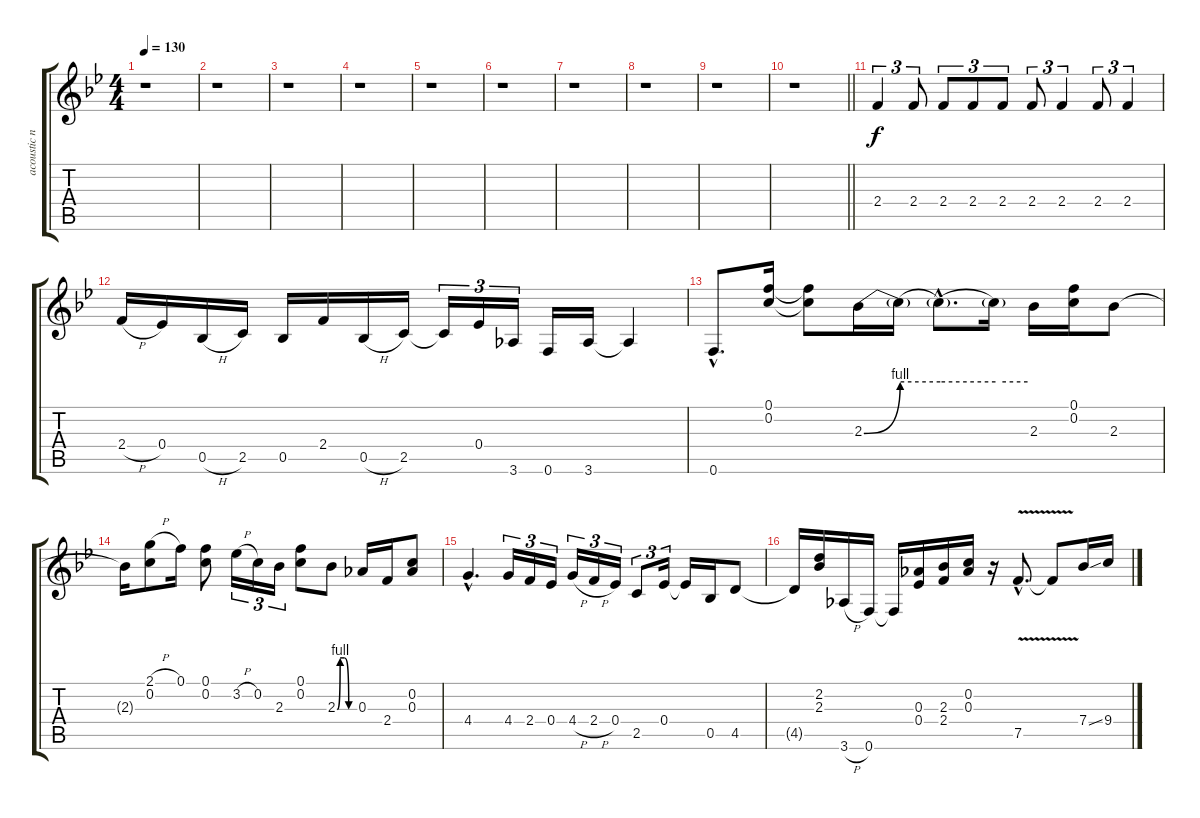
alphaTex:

\track ("acoustic nylon" "acoustic n") {instrument acousticguitarnylon}
\staff {score tabs}
\tuning (F4 C4 Ab3 Eb3 Bb2 F2) {hide}
\ts (4 4)
\tempo 130
\clef g2
\ks bb
r.1{dy f} |
r.1 |
r.1 |
r.1 |
r.1 |
r.1 |
r.1 |
r.1 |
r.1 |
\barLineRight lightlight
r.1 |
2.4.4{tu (3 2)} 2.4.8{tu (3 2)} 2.4.8{tu (3 2)} 2.4.8{tu (3 2)} 2.4.8{tu (3 2)} 2.4.8{tu (3 2)} 2.4.4{tu (3 2)} 2.4.8{tu (3 2)} 2.4.4{tu (3 2)} |
2.4{h}.16 0.4.16 0.5{h}.16 2.5.16 0.5.16 2.4.16 0.5{h}.16 2.5.16 2.5{t}.16{tu (3 2)} 0.4.16{tu (3 2)} 3.6.16{tu (3 2)} 0.6.16 3.6.16 3.6{t}.4 |
0.6{hac}.8{d} (0.1 0.2).16 (0.1{t} 0.2{t}).8 2.3{be (bend 0 0 60 4)}.16 2.3{be (hold 0 4 60 4) t}.16 2.3{be (hold 0 4 60 4) hac t}.8{d} 2.3{be (hold 0 4 60 4) t}.16 2.3.16 (0.1 0.2).16 2.3.8 |
2.3{t}.16 (2.1{h} 0.2).8 0.1.16 (0.1 0.2).8 3.2{h}.16{tu (3 2)} 0.2.16{tu (3 2)} 2.3.16{tu (3 2)} (0.1 0.2).8 2.3{be (custom 0 0 10 4 25 4 40 0 60 0)}.8 0.3.16 2.4.16 (0.2 0.3).8 |
4.4{hac}.4{d} 4.4.16{tu (3 2)} 2.4.16{tu (3 2)} 0.4.16{tu (3 2)} 4.4{h}.16{tu (3 2)} 2.4{h}.16{tu (3 2)} 0.4.16{tu (3 2)} 2.5.8{tu (3 2)} 0.4.16{tu (3 2)} 0.4{t}.16 0.5.16 4.5.8 |
4.5{t}.16 (2.2 2.3).16 3.6{h}.16 0.6.16 0.6{t}.16 (0.3 0.4).16 (2.3 2.4).16 (0.2 0.3).16 r.16 7.5{v hac}.8{d} 7.5{v t}.8 7.4{ss}.16 9.4.16
